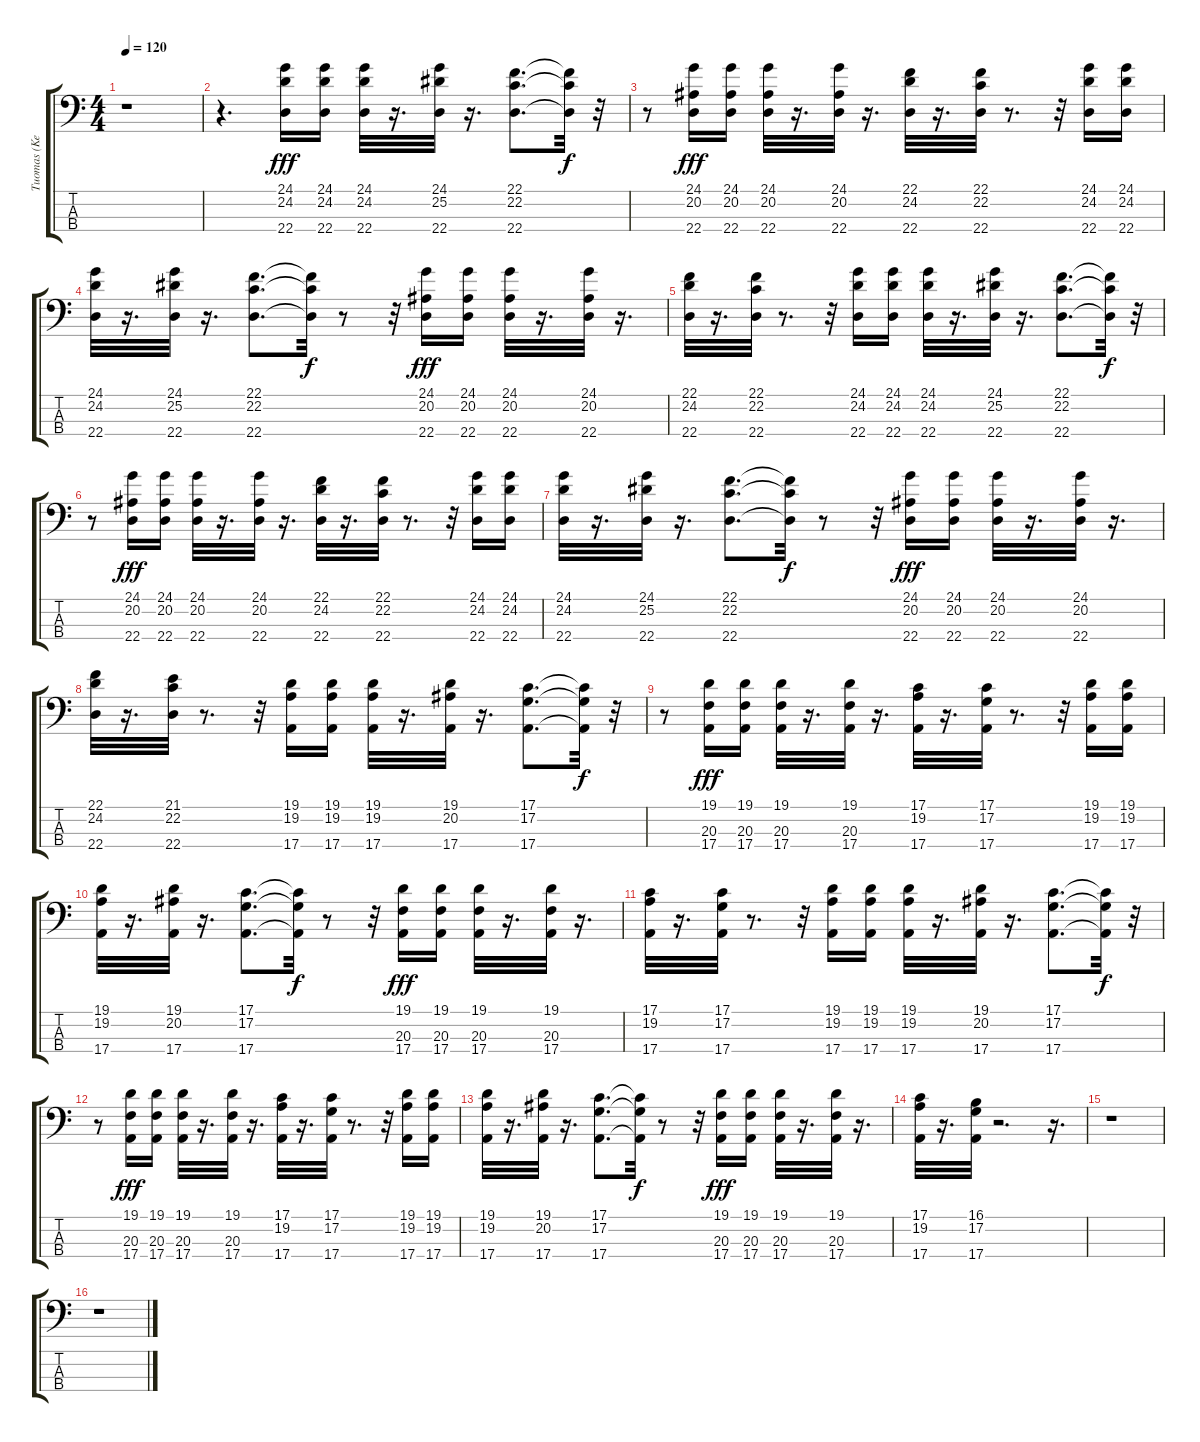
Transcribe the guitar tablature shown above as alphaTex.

\track ("Tuomas (Keyboards)" "Tuomas (Ke") {instrument stringensemble1}
\staff {score tabs}
\tuning (G2 D2 A1 E1) {hide}
\ts (4 4)
\tempo 120
\clef f4
\ks c
r.1{dy fff} |
r.4{d} (24.1 24.2 22.4).16 (24.1 24.2 22.4).16 (24.1 24.2 22.4).32 r.16{d} (24.1 25.2 22.4).32 r.16{d} (22.1 22.2 22.4).8{d} (22.1{t} 22.2{t} 22.4{t}).32{dy f} r.32 |
r.8 (24.1 20.2 22.4).16{dy fff} (24.1 20.2 22.4).16 (24.1 20.2 22.4).32 r.16{d} (24.1 20.2 22.4).32 r.16{d} (22.1 24.2 22.4).32 r.16{d} (22.1 22.2 22.4).32 r.8{d} r.32 (24.1 24.2 22.4).16 (24.1 24.2 22.4).16 |
(24.1 24.2 22.4).32 r.16{d} (24.1 25.2 22.4).32 r.16{d} (22.1 22.2 22.4).8{d} (22.1{t} 22.2{t} 22.4{t}).32{dy f} r.8 r.32 (24.1 20.2 22.4).16{dy fff} (24.1 20.2 22.4).16 (24.1 20.2 22.4).32 r.16{d} (24.1 20.2 22.4).32 r.16{d} |
(22.1 24.2 22.4).32 r.16{d} (22.1 22.2 22.4).32 r.8{d} r.32 (24.1 24.2 22.4).16 (24.1 24.2 22.4).16 (24.1 24.2 22.4).32 r.16{d} (24.1 25.2 22.4).32 r.16{d} (22.1 22.2 22.4).8{d} (22.1{t} 22.2{t} 22.4{t}).32{dy f} r.32 |
r.8 (24.1 20.2 22.4).16{dy fff} (24.1 20.2 22.4).16 (24.1 20.2 22.4).32 r.16{d} (24.1 20.2 22.4).32 r.16{d} (22.1 24.2 22.4).32 r.16{d} (22.1 22.2 22.4).32 r.8{d} r.32 (24.1 24.2 22.4).16 (24.1 24.2 22.4).16 |
(24.1 24.2 22.4).32 r.16{d} (24.1 25.2 22.4).32 r.16{d} (22.1 22.2 22.4).8{d} (22.1{t} 22.2{t} 22.4{t}).32{dy f} r.8 r.32 (24.1 20.2 22.4).16{dy fff} (24.1 20.2 22.4).16 (24.1 20.2 22.4).32 r.16{d} (24.1 20.2 22.4).32 r.16{d} |
(22.1 24.2 22.4).32 r.16{d} (21.1 22.2 22.4).32 r.8{d} r.32 (19.1 19.2 17.4).16 (19.1 19.2 17.4).16 (19.1 19.2 17.4).32 r.16{d} (19.1 20.2 17.4).32 r.16{d} (17.1 17.2 17.4).8{d} (17.1{t} 17.2{t} 17.4{t}).32{dy f} r.32 |
r.8 (19.1 20.3 17.4).16{dy fff} (19.1 20.3 17.4).16 (19.1 20.3 17.4).32 r.16{d} (19.1 20.3 17.4).32 r.16{d} (17.1 19.2 17.4).32 r.16{d} (17.1 17.2 17.4).32 r.8{d} r.32 (19.1 19.2 17.4).16 (19.1 19.2 17.4).16 |
(19.1 19.2 17.4).32 r.16{d} (19.1 20.2 17.4).32 r.16{d} (17.1 17.2 17.4).8{d} (17.1{t} 17.2{t} 17.4{t}).32{dy f} r.8 r.32 (19.1 20.3 17.4).16{dy fff} (19.1 20.3 17.4).16 (19.1 20.3 17.4).32 r.16{d} (19.1 20.3 17.4).32 r.16{d} |
(17.1 19.2 17.4).32 r.16{d} (17.1 17.2 17.4).32 r.8{d} r.32 (19.1 19.2 17.4).16 (19.1 19.2 17.4).16 (19.1 19.2 17.4).32 r.16{d} (19.1 20.2 17.4).32 r.16{d} (17.1 17.2 17.4).8{d} (17.1{t} 17.2{t} 17.4{t}).32{dy f} r.32 |
r.8 (19.1 20.3 17.4).16{dy fff} (19.1 20.3 17.4).16 (19.1 20.3 17.4).32 r.16{d} (19.1 20.3 17.4).32 r.16{d} (17.1 19.2 17.4).32 r.16{d} (17.1 17.2 17.4).32 r.8{d} r.32 (19.1 19.2 17.4).16 (19.1 19.2 17.4).16 |
(19.1 19.2 17.4).32 r.16{d} (19.1 20.2 17.4).32 r.16{d} (17.1 17.2 17.4).8{d} (17.1{t} 17.2{t} 17.4{t}).32{dy f} r.8 r.32 (19.1 20.3 17.4).16{dy fff} (19.1 20.3 17.4).16 (19.1 20.3 17.4).32 r.16{d} (19.1 20.3 17.4).32 r.16{d} |
(17.1 19.2 17.4).32 r.16{d} (16.1 17.2 17.4).32 r.2{d} r.16{d} |
r.1 |
r.1
